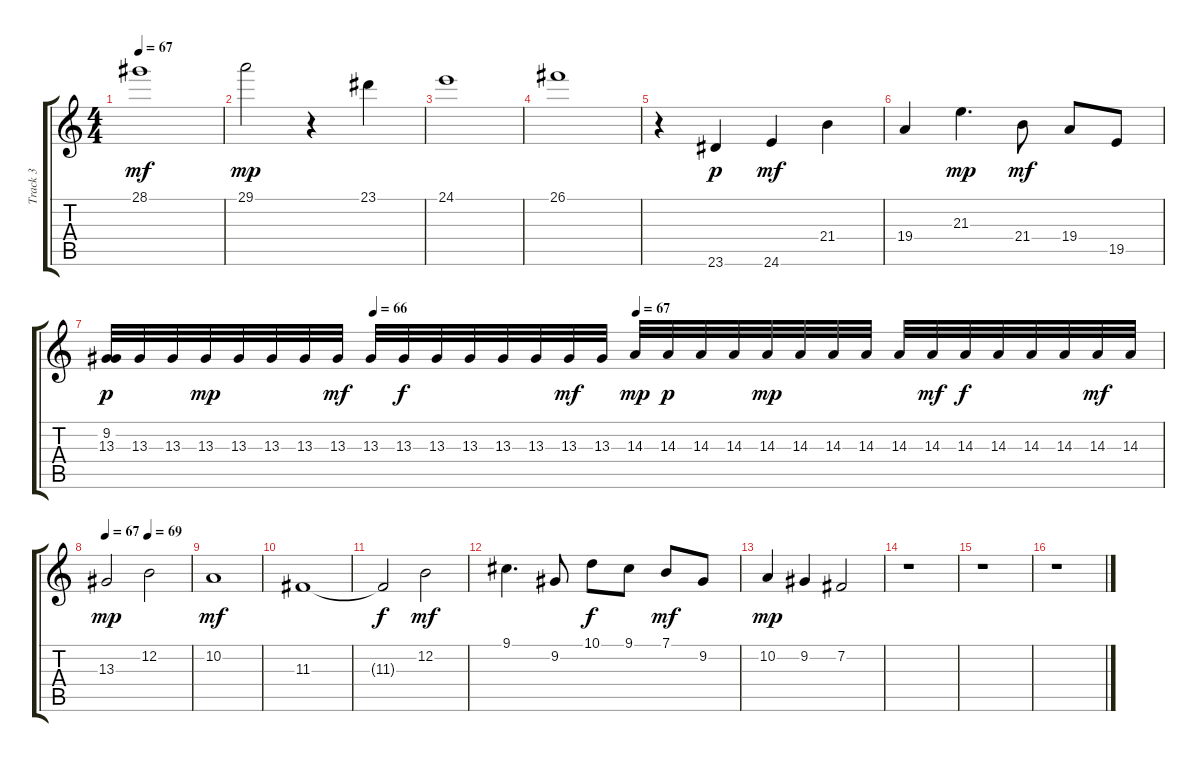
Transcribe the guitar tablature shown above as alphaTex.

\track ("Track 3" "Track 3") {instrument stringensemble2}
\staff {score tabs}
\tuning (E4 B3 G3 D3 A2 E2) {hide}
\ts (4 4)
\tempo 67
\clef g2
\ks c
28.1.1{dy mf} |
29.1.2{dy mp} r.4 23.1.4 |
24.1.1 |
26.1.1 |
r.4 23.6.4{dy p} 24.6.4{dy mf} 21.4.4 |
19.4.4 21.3.4{d dy mp} 21.4.8{dy mf} 19.4.8 19.5.8 |
\tempo (66 0.25)
\tempo (67 0.5)
(9.2 13.3).32{dy p} 13.3.32{instrument stringensemble1} 13.3.32 13.3.32{dy mp} 13.3.32 13.3.32 13.3.32 13.3.32{dy mf} 13.3.32 13.3.32{dy f} 13.3.32 13.3.32 13.3.32 13.3.32 13.3.32{dy mf} 13.3.32 14.3.32{dy mp} 14.3.32{dy p} 14.3.32 14.3.32 14.3.32{dy mp} 14.3.32 14.3.32 14.3.32 14.3.32 14.3.32{dy mf} 14.3.32{dy f} 14.3.32 14.3.32 14.3.32 14.3.32{dy mf} 14.3.32 |
\tempo 67
\tempo (69 0.5)
13.3.2{dy mp instrument stringensemble2} 12.2.2 |
10.2.1{dy mf} |
11.3.1 |
11.3{t}.2{dy f} 12.2.2{dy mf} |
9.1.4{d} 9.2.8 10.1.8{dy f} 9.1.8 7.1.8{dy mf} 9.2.8 |
10.2.4{dy mp} 9.2.4 7.2.2 |
r.1 |
r.1 |
r.1
